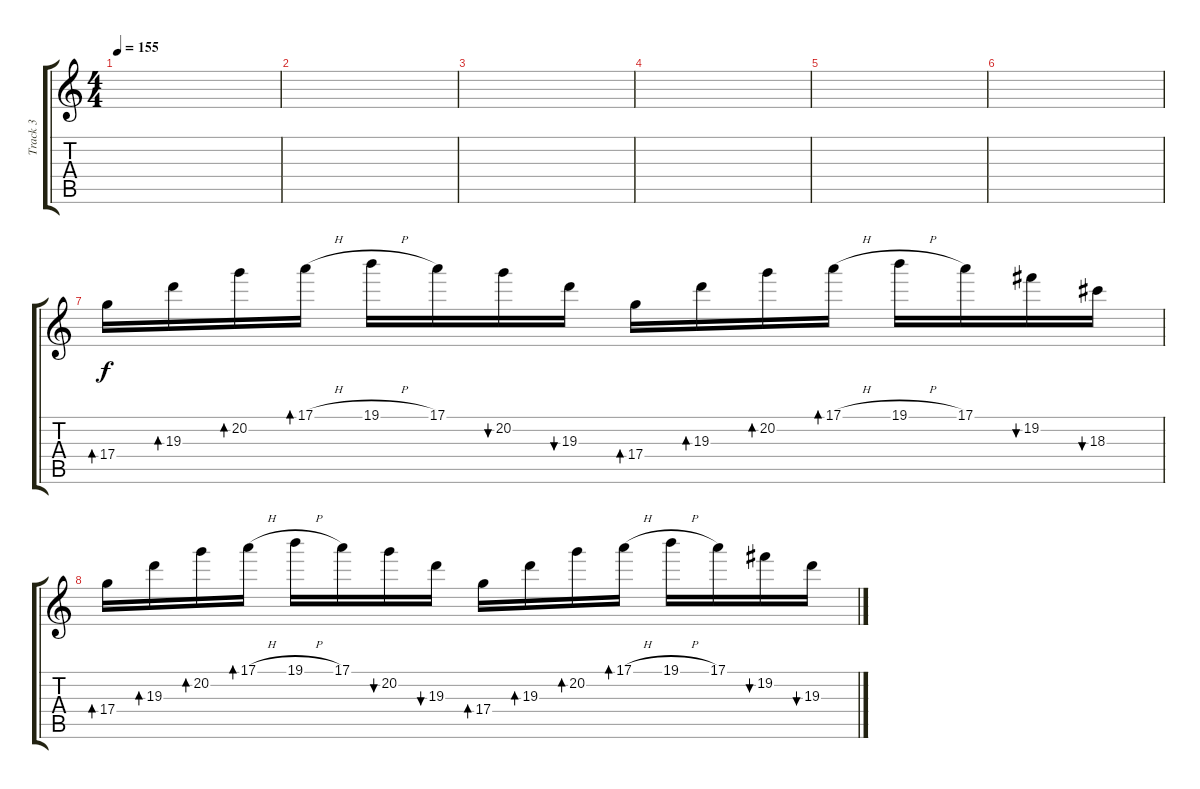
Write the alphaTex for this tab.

\track ("Track 3" "Track 3") {instrument distortionguitar}
\staff {score tabs}
\tuning (E4 B3 G3 D3 A2 D2) {hide}
\ts (4 4)
\tempo 155
\clef g2
\ks c
|
|
|
|
|
|
17.4.16{bd 60} 19.3.16{bd 60} 20.2.16{bd 60} 17.1{h}.16{bd 60} 19.1{h}.16 17.1.16 20.2.16{bu 60} 19.3.16{bu 60} 17.4.16{bd 60} 19.3.16{bd 60} 20.2.16{bd 60} 17.1{h}.16{bd 60} 19.1{h}.16 17.1.16 19.2.16{bu 60} 18.3.16{bu 60} |
17.4.16{bd 60} 19.3.16{bd 60} 20.2.16{bd 60} 17.1{h}.16{bd 60} 19.1{h}.16 17.1.16 20.2.16{bu 60} 19.3.16{bu 60} 17.4.16{bd 60} 19.3.16{bd 60} 20.2.16{bd 60} 17.1{h}.16{bd 60} 19.1{h}.16 17.1.16 19.2.16{bu 60} 19.3.16{bu 60}
